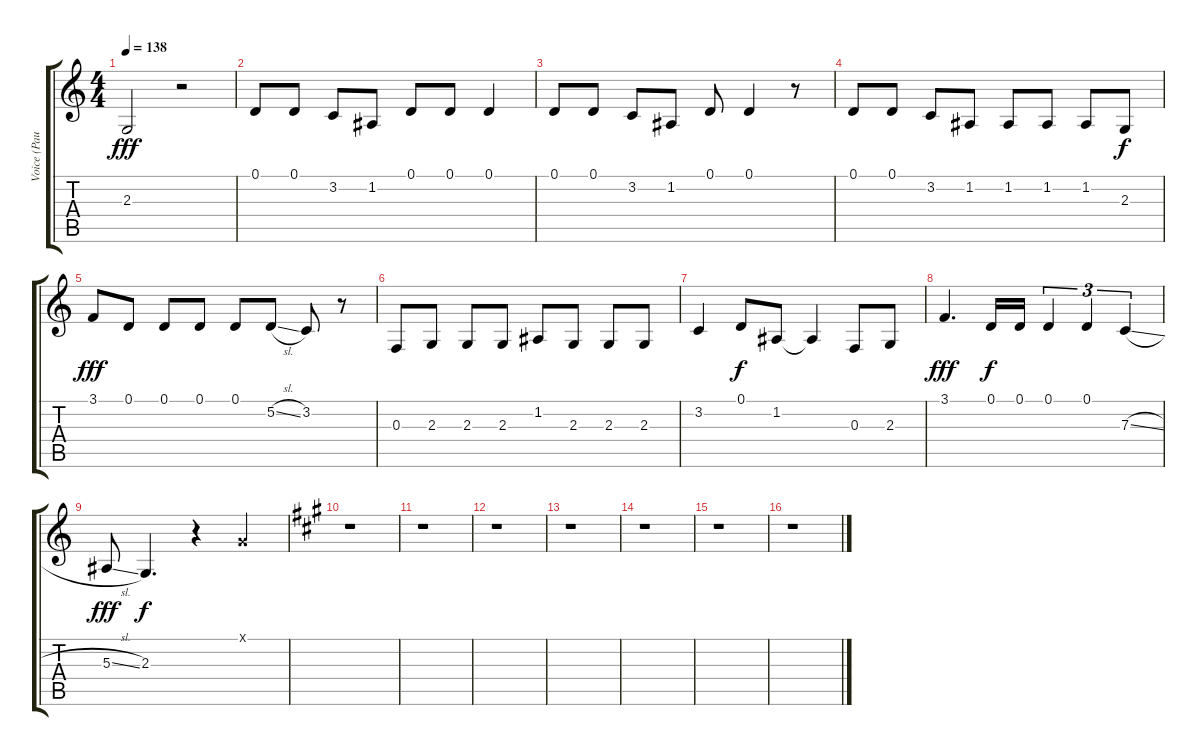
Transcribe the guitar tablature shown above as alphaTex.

\track ("Voice (Paul Gilbert)" "Voice (Pau") {instrument lead6voice}
\staff {score tabs}
\tuning (D4 A3 F3 C3 G2 D2) {hide}
\ts (4 4)
\tempo 138
\clef g2
\ks c
2.3{t}.2{dy fff} r.2 |
0.1.8 0.1.8 3.2.8 1.2.8 0.1.8 0.1.8 0.1.4 |
0.1.8 0.1.8 3.2.8 1.2.8 0.1.8 0.1.4 r.8 |
0.1.8 0.1.8 3.2.8 1.2.8 1.2.8 1.2.8 1.2.8 2.3.8{dy f} |
3.1.8{dy fff} 0.1.8 0.1.8 0.1.8 0.1.8 5.2{sl}.8 3.2.8 r.8 |
0.3.8 2.3.8 2.3.8 2.3.8 1.2.8 2.3.8 2.3.8 2.3.8 |
3.2.4 0.1.8{dy f} 1.2.8 1.2{t}.4 0.3.8 2.3.8 |
3.1.4{d dy fff} 0.1.16{dy f} 0.1.16 0.1.4{tu (3 2)} 0.1.4{tu (3 2)} 7.3{sl}.4{tu (3 2)} |
5.3{sl}.8{dy fff} 2.3.4{d dy f} r.4 5.1{x}.4 |
\ks a
r.1 |
r.1 |
r.1 |
r.1 |
r.1 |
r.1 |
r.1
